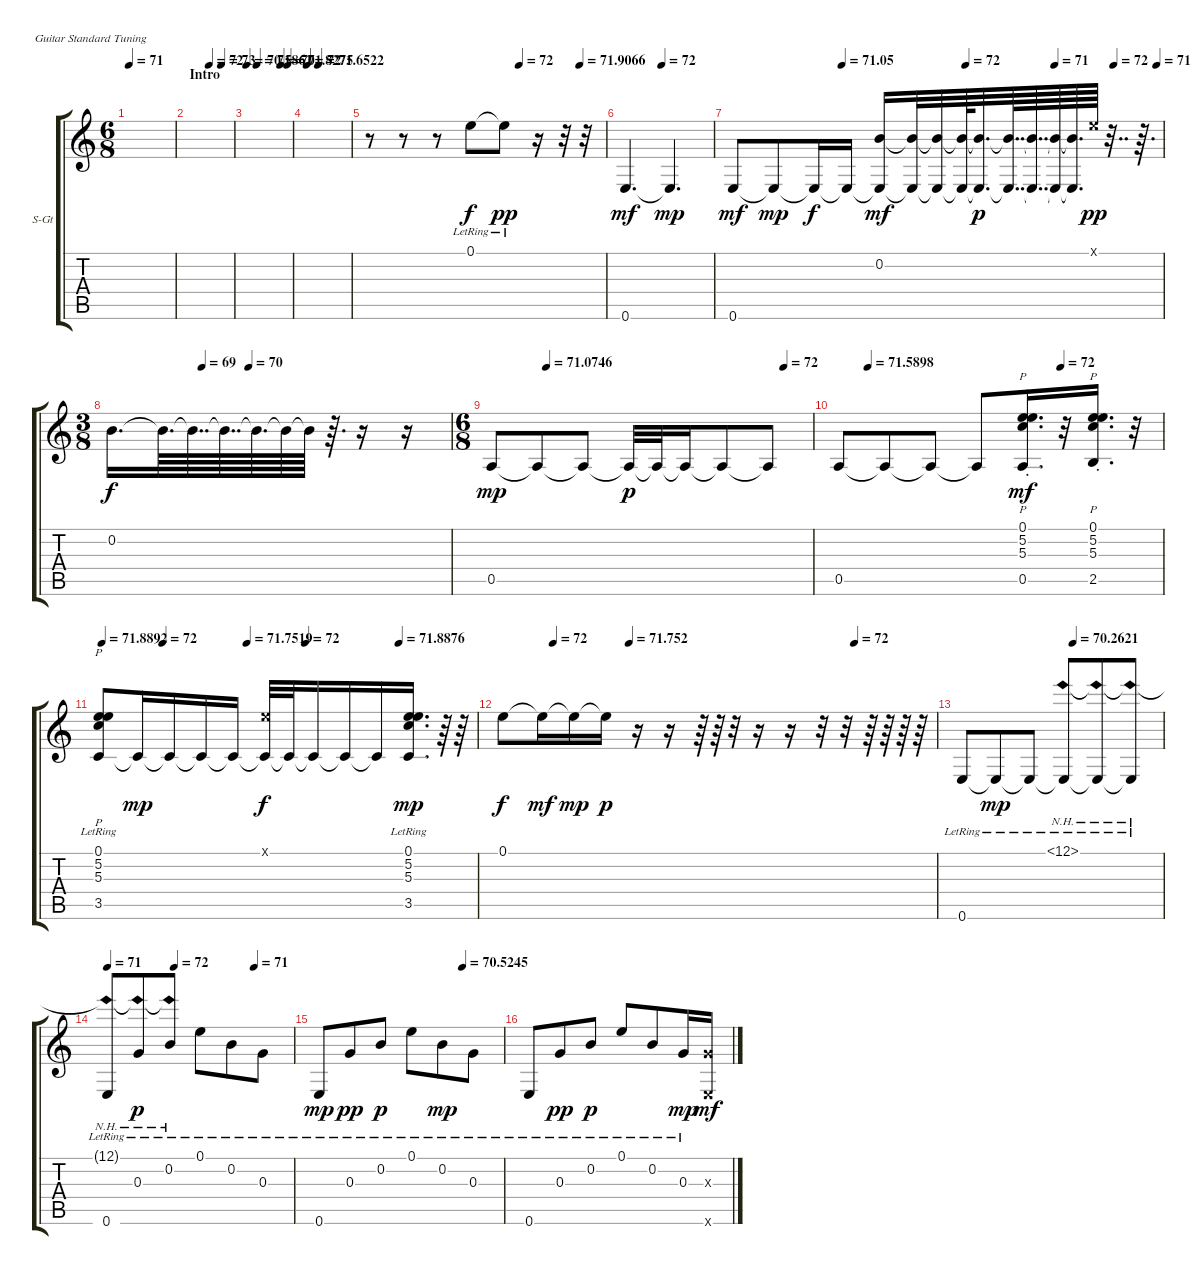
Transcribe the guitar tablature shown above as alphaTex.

\bracketExtendMode groupsimilarinstruments
\firstSystemTrackNameOrientation horizontal
\otherSystemsTrackNameOrientation horizontal
\track ("Electric clean 1 doubling" "S-Gt") {instrument acousticguitarsteel}
\staff {score tabs}
\tuning (E4 B3 G3 D3 A2 E2)
\ts (6 8)
\beaming (8 3 3)
\tempo 71
\clef g2
\scale
0.123372
\ks c
|
\section ("" "Intro")
\tempo (72 0.46875)
\tempo (73 0.74375)
\scale
0.287748 |
\tempo
70.5862
\tempo (71 0.225)
\tempo (70 0.75625)
\tempo (71.8275 0.9125)
\scale
0.290945 |
\tempo (72 0.0375)
\tempo (71.6522 0.2875)
\scale
0.29662 |
\tempo (72 0.6375)
\tempo (71.9066 0.89375)
\scale
0.288572 r.8 r.8 r.8 0.1{lr}.8 0.1{lr t}.8{dy pp} r.16 r.32 r.32 |
\tempo (72 0.425)
\scale
0.324286 0.6.4{d dy mf} 0.6{t}.4{d dy mp} |
\tempo (71.05 0.25625)
\tempo (72 0.54375)
\tempo (71 0.75)
\tempo (72 0.8875)
\tempo (71 0.9875)
\scale
0.386639 0.6.8{dy mf} 0.6{t}.8{dy mp} 0.6{t}.16{dy f} 0.6{t}.16 (0.2 0.6{t}).16{dy mf} (0.2{t} 0.6{t}).32 (0.2{t} 0.6{t}).32 (0.2{t} 0.6{t}).64 (0.2{t} 0.6{t}).32{d dy p} (0.2{t} 0.6{t}).64{dd} (0.2{t} 0.6{t}).64{dd} (0.6{t} 0.2{t}).64 (0.6{t} 0.2{t}).64{d} 0.1{x}.64{dy pp} r.32{dd} r.64{d} |
\ts (3 8)
\beaming (8 3)
\tempo (69 0.26875)
\tempo (70 0.40625)
\scale
0.357209 0.2.16{d dy f} 0.2{t}.64{d} 0.2{t}.64{dd} 0.2{t}.64{dd} 0.2{t}.64{d} 0.2{t}.64 0.2{t}.64 r.64{d} r.16 r.16 |
\ts (6 8)
\beaming (8 3 3)
\tempo (71.0746 0.175)
\tempo (72 0.9125)
\scale
0.331677 0.5.8{dy mp} 0.5{t}.8 0.5{t}.8 0.5{t}.32{dy p} 0.5{t}.32 0.5{t}.16 0.5{t}.8 0.5{t}.8 |
\tempo (71.5898 0.09375)
\tempo (72 0.6875)
\scale
0.310532 0.5.8 0.5{t}.8 0.5{t}.8 0.5{t}.8 (0.1{st} 5.2{st} 5.3{st} 0.5{st}).16{p d dy mf} r.32 (0.1{st} 5.2{st} 5.3{st} 2.5{st}).16{p d} r.32 |
\tempo
71.8892
\tempo (72 0.1625)
\tempo (71.7519 0.3875)
\tempo (72 0.54375)
\tempo (71.8876 0.79375)
\scale
0.407143 (0.1{lr} 5.2{lr} 5.3{lr} 3.5{lr}).8{p} 3.5{t}.16{dy mp} 3.5{t}.16 3.5{t}.16 3.5{t}.16 (3.5{t} 0.1{x}).32{dy f} 3.5{t}.32 3.5{t}.16 3.5{t}.16 3.5{t}.16 (0.1{lr} 5.2{lr} 5.3{lr} 3.5{lr}).16{d dy mp} r.64 r.64 |
\tempo (72 0.11875)
\tempo (71.752 0.29375)
\tempo (72 0.8125)
\scale
0.407143 0.1.8{dy f} 0.1{t}.16{dy mf} 0.1{t}.16{dy mp} 0.1{t}.16{dy p} r.16 r.16 r.64 r.64 r.32 r.16 r.16 r.32 r.32 r.64 r.64 r.64 r.64 |
\tempo (70.2621 0.55625)
\scale
0.186212 0.6{lr}.8 0.6{lr t}.8{dy mp} 0.6{lr t}.8 (12.1{nh lr} 0.6{lr t}).8 (12.1{nh lr t} 0.6{lr t}).8 (12.1{nh lr t} 0.6{lr t}).8 |
\tempo (71 0.0125)
\tempo (72 0.36875)
\tempo (71 0.79375)
(0.6{lr} 12.1{nh lr t}).8 (0.3{lr} 12.1{nh lr t}).8{dy p} (0.2{lr} 12.1{nh lr t}).8 0.1{lr}.8 0.2{lr}.8 0.3{lr}.8 |
\tempo (70.5245 0.78125)
0.6{lr}.8{dy mp} 0.3{lr}.8{dy pp} 0.2{lr}.8{dy p} 0.1{lr}.8 0.2{lr}.8{dy mp} 0.3{lr}.8 |
0.6{lr}.8 0.3{lr}.8{dy pp} 0.2{lr}.8{dy p} 0.1{lr}.8 0.2{lr}.8 0.3{lr}.16{dy mp} (0.3{x} 0.6{x}).16{dy mf}
